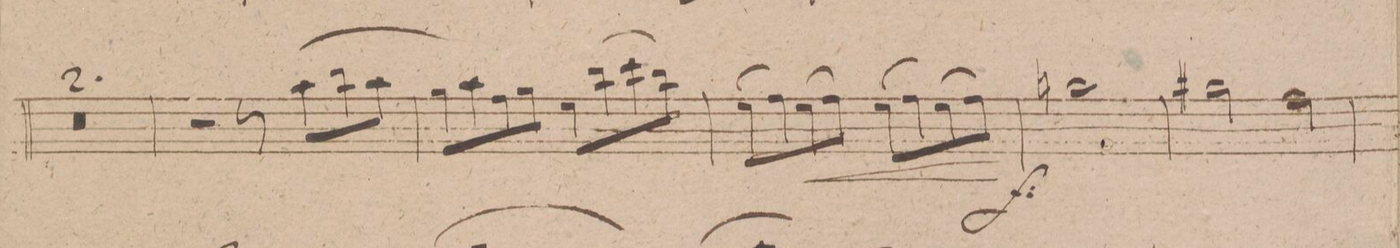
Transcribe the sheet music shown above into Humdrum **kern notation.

**kern	**dynam
*I"Oboe 1mo	*
*clefG2	*
*k[f#c#g#d#]	*
*met(c)	*
*M4/4	*
0r	.
=285	=285
=286	=286
2r	.
8r	.
(>8aa\L	.
8bb\	.
8aa\J	.
=287	=287
8gg#\L	.
8aa\)	.
8ff#\	.
8gg#\J	.
8ee\L	.
(>8bb\	.
8ccc#\	.
8bb\J)	.
=288	=288
(>8ee\L	.
8ff#\)	.
(>8ee\	<
8ff#\J)	.
(>8ee\L	.
8ff#\)	.
(>8ee\	.
8ff#\J)	[
=289	=289
1ggn\	f
=290	=290
2gg#X\	.
2ff#\	.
=291	=291
*-	*-
